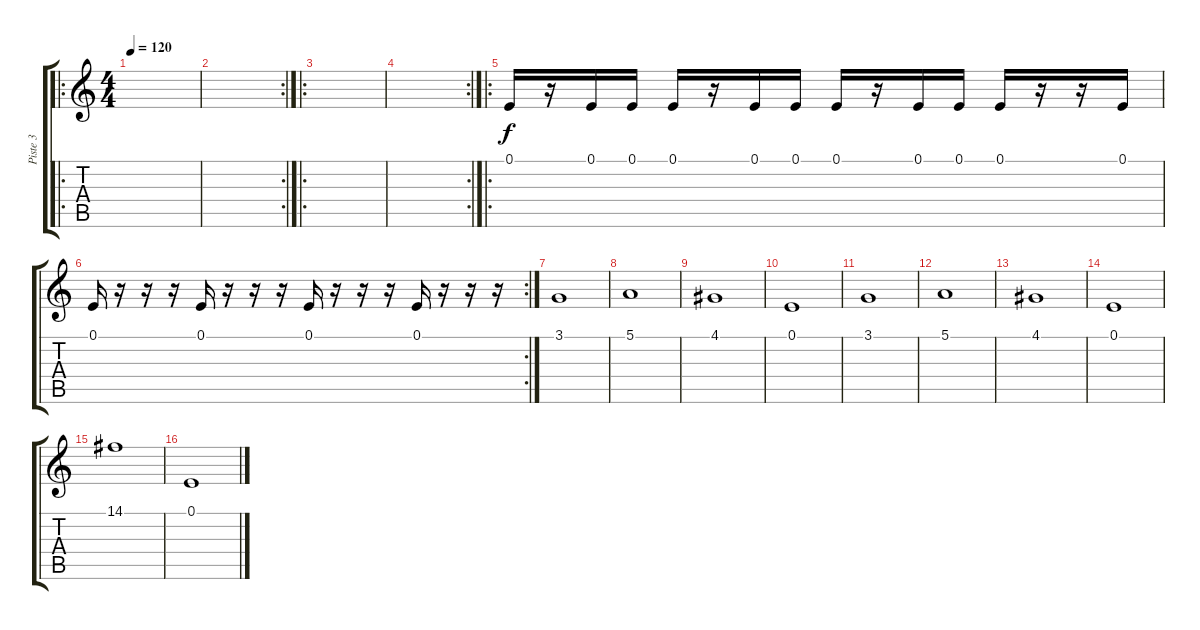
\track ("Piste 3" "Piste 3") {instrument harmonica}
\staff {score tabs}
\tuning (E4 B3 G3 D3 A2 E2) {hide}
\ro
\ts (4 4)
\tempo 120
\clef g2
\ks c
|
\rc 2
|
\ro
|
\rc 2
|
\ro
0.1.16 r.16 0.1.16 0.1.16 0.1.16 r.16 0.1.16 0.1.16 0.1.16 r.16 0.1.16 0.1.16 0.1.16 r.16 r.16 0.1.16 |
\rc 2
0.1.16 r.16 r.16 r.16 0.1.16 r.16 r.16 r.16 0.1.16 r.16 r.16 r.16 0.1.16 r.16 r.16 r.16 |
3.1.1 |
5.1.1 |
4.1.1 |
0.1.1 |
3.1.1 |
5.1.1 |
4.1.1 |
0.1.1 |
14.1.1 |
0.1.1
